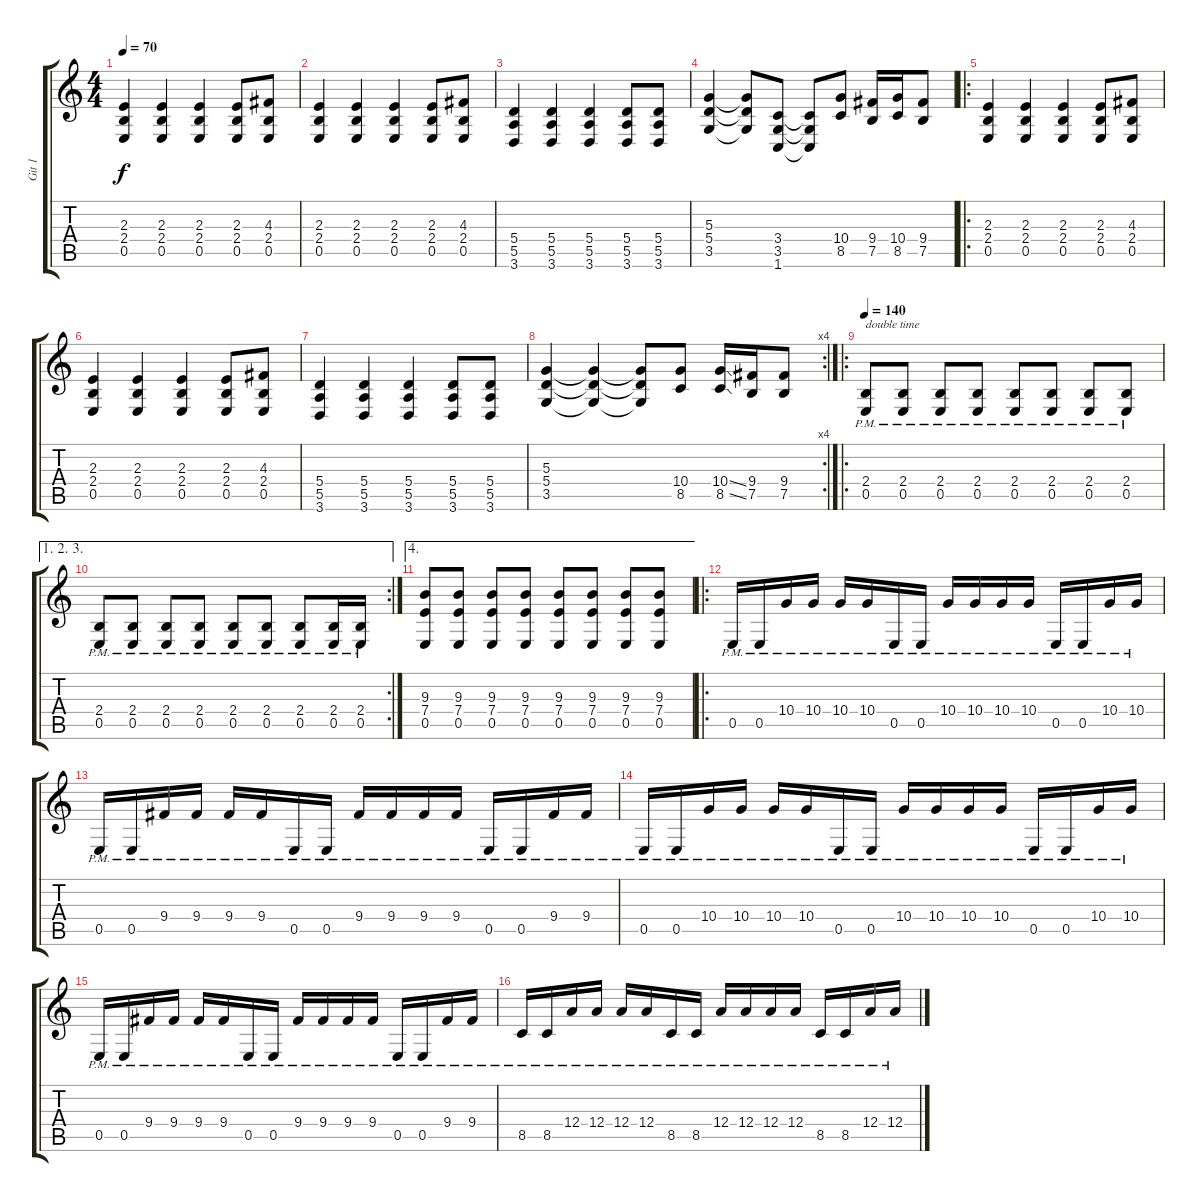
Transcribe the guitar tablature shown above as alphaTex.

\track ("Git 1" "Git 1") {instrument distortionguitar}
\staff {score tabs}
\tuning (B3 Gb3 D3 A2 E2 B1) {hide}
\ts (4 4)
\tempo 70
\clef g2
\ks c
(2.3 2.4 0.5).4{dy f instrument distortionguitar} (2.3 2.4 0.5).4 (2.3 2.4 0.5).4 (2.3 2.4 0.5).8 (4.3 2.4 0.5).8 |
(2.3 2.4 0.5).4 (2.3 2.4 0.5).4 (2.3 2.4 0.5).4 (2.3 2.4 0.5).8 (4.3 2.4 0.5).8 |
(5.4 5.5 3.6).4 (5.4 5.5 3.6).4 (5.4 5.5 3.6).4 (5.4 5.5 3.6).8 (5.4 5.5 3.6).8 |
(5.3 5.4 3.5).4 (5.3{t} 5.4{t} 3.5{t}).8 (3.4 3.5 1.6).8 (3.4{t} 3.5{t} 1.6{t}).8 (10.4 8.5).8 (9.4 7.5).16 (10.4 8.5).16 (9.4 7.5).8 |
\ro
(2.3 2.4 0.5).4 (2.3 2.4 0.5).4 (2.3 2.4 0.5).4 (2.3 2.4 0.5).8 (4.3 2.4 0.5).8 |
(2.3 2.4 0.5).4 (2.3 2.4 0.5).4 (2.3 2.4 0.5).4 (2.3 2.4 0.5).8 (4.3 2.4 0.5).8 |
(5.4 5.5 3.6).4 (5.4 5.5 3.6).4 (5.4 5.5 3.6).4 (5.4 5.5 3.6).8 (5.4 5.5 3.6).8 |
\rc 4
(5.3 5.4 3.5).4 (5.3{t} 5.4{t} 3.5{t}).4 (5.3{t} 5.4{t} 3.5{t}).8 (10.4 8.5).8 (10.4{ss} 8.5{ss}).16 (9.4 7.5).16 (9.4 7.5).8 |
\ro
\tempo 140
(2.4{pm} 0.5{pm}).8{txt "double time"} (2.4{pm} 0.5{pm}).8 (2.4{pm} 0.5{pm}).8 (2.4{pm} 0.5{pm}).8 (2.4{pm} 0.5{pm}).8 (2.4{pm} 0.5{pm}).8 (2.4{pm} 0.5{pm}).8 (2.4{pm} 0.5{pm}).8 |
\ae (1 2 3)
\rc 2
(2.4{pm} 0.5{pm}).8 (2.4{pm} 0.5{pm}).8 (2.4{pm} 0.5{pm}).8 (2.4{pm} 0.5{pm}).8 (2.4{pm} 0.5{pm}).8 (2.4{pm} 0.5{pm}).8 (2.4{pm} 0.5{pm}).8 (2.4{pm} 0.5{pm}).16 (2.4{pm} 0.5{pm}).16 |
\ae 4
(9.3 7.4 0.5).8 (9.3 7.4 0.5).8 (9.3 7.4 0.5).8 (9.3 7.4 0.5).8 (9.3 7.4 0.5).8 (9.3 7.4 0.5).8 (9.3 7.4 0.5).8 (9.3 7.4 0.5).8 |
\ro
0.5{pm}.16 0.5{pm}.16 10.4{pm}.16 10.4{pm}.16 10.4{pm}.16 10.4{pm}.16 0.5{pm}.16 0.5{pm}.16 10.4{pm}.16 10.4{pm}.16 10.4{pm}.16 10.4{pm}.16 0.5{pm}.16 0.5{pm}.16 10.4{pm}.16 10.4{pm}.16 |
0.5{pm}.16 0.5{pm}.16 9.4{pm}.16 9.4{pm}.16 9.4{pm}.16 9.4{pm}.16 0.5{pm}.16 0.5{pm}.16 9.4{pm}.16 9.4{pm}.16 9.4{pm}.16 9.4{pm}.16 0.5{pm}.16 0.5{pm}.16 9.4{pm}.16 9.4{pm}.16 |
0.5{pm}.16 0.5{pm}.16 10.4{pm}.16 10.4{pm}.16 10.4{pm}.16 10.4{pm}.16 0.5{pm}.16 0.5{pm}.16 10.4{pm}.16 10.4{pm}.16 10.4{pm}.16 10.4{pm}.16 0.5{pm}.16 0.5{pm}.16 10.4{pm}.16 10.4{pm}.16 |
0.5{pm}.16 0.5{pm}.16 9.4{pm}.16 9.4{pm}.16 9.4{pm}.16 9.4{pm}.16 0.5{pm}.16 0.5{pm}.16 9.4{pm}.16 9.4{pm}.16 9.4{pm}.16 9.4{pm}.16 0.5{pm}.16 0.5{pm}.16 9.4{pm}.16 9.4{pm}.16 |
8.5{pm}.16 8.5{pm}.16 12.4{pm}.16 12.4{pm}.16 12.4{pm}.16 12.4{pm}.16 8.5{pm}.16 8.5{pm}.16 12.4{pm}.16 12.4{pm}.16 12.4{pm}.16 12.4{pm}.16 8.5{pm}.16 8.5{pm}.16 12.4{pm}.16 12.4{pm}.16
